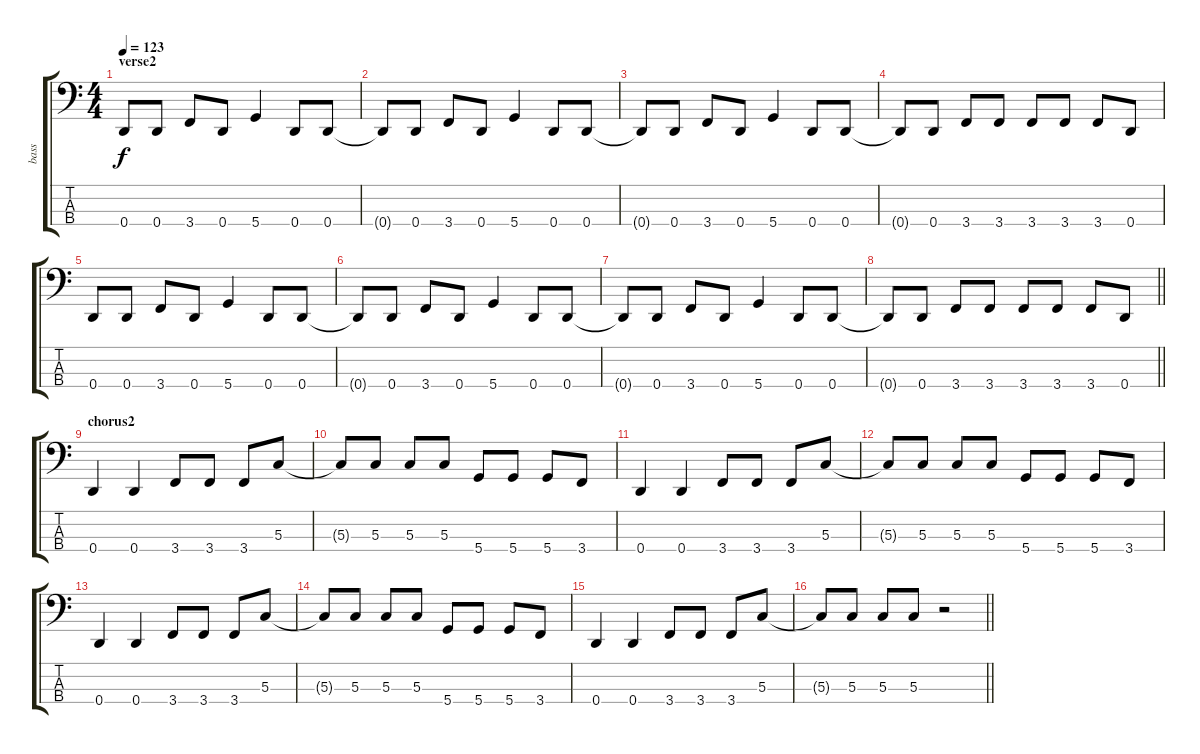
\track ("bass" "bass") {instrument electricbassfinger}
\staff {score tabs}
\tuning (F2 C2 G1 D1) {hide}
\ts (4 4)
\section ("" "verse2")
\tempo 123
\clef f4
\ks c
0.4.8{dy f} 0.4.8 3.4.8 0.4.8 5.4.4 0.4.8 0.4.8 |
0.4{t}.8 0.4.8 3.4.8 0.4.8 5.4.4 0.4.8 0.4.8 |
0.4{t}.8 0.4.8 3.4.8 0.4.8 5.4.4 0.4.8 0.4.8 |
0.4{t}.8 0.4.8 3.4.8 3.4.8 3.4.8 3.4.8 3.4.8 0.4.8 |
0.4.8 0.4.8 3.4.8 0.4.8 5.4.4 0.4.8 0.4.8 |
0.4{t}.8 0.4.8 3.4.8 0.4.8 5.4.4 0.4.8 0.4.8 |
0.4{t}.8 0.4.8 3.4.8 0.4.8 5.4.4 0.4.8 0.4.8 |
\barLineRight lightlight
0.4{t}.8 0.4.8 3.4.8 3.4.8 3.4.8 3.4.8 3.4.8 0.4.8 |
\section ("" "chorus2")
0.4.4 0.4.4 3.4.8 3.4.8 3.4.8 5.3.8 |
5.3{t}.8 5.3.8 5.3.8 5.3.8 5.4.8 5.4.8 5.4.8 3.4.8 |
0.4.4 0.4.4 3.4.8 3.4.8 3.4.8 5.3.8 |
5.3{t}.8 5.3.8 5.3.8 5.3.8 5.4.8 5.4.8 5.4.8 3.4.8 |
0.4.4 0.4.4 3.4.8 3.4.8 3.4.8 5.3.8 |
5.3{t}.8 5.3.8 5.3.8 5.3.8 5.4.8 5.4.8 5.4.8 3.4.8 |
0.4.4 0.4.4 3.4.8 3.4.8 3.4.8 5.3.8 |
\barLineRight lightlight
5.3{t}.8 5.3.8 5.3.8 5.3.8 r.2
